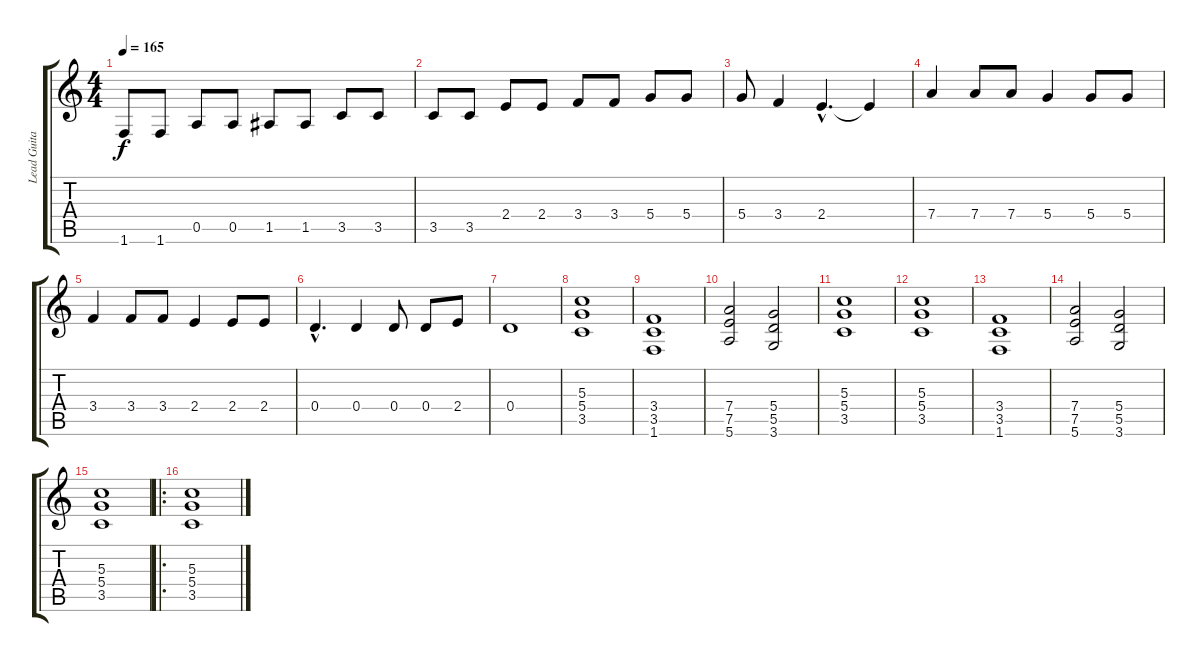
\track ("Lead Guitar" "Lead Guita") {instrument distortionguitar}
\staff {score tabs}
\tuning (E4 B3 G3 D3 A2 E2) {hide}
\ts (4 4)
\tempo 165
\clef g2
\ks c
1.6.8{dy f} 1.6.8 0.5.8 0.5.8 1.5.8 1.5.8 3.5.8 3.5.8 |
3.5.8 3.5.8 2.4.8 2.4.8 3.4.8 3.4.8 5.4.8 5.4.8 |
5.4.8 3.4.4 2.4{hac}.4{d} 2.4{t}.4 |
7.4.4 7.4.8 7.4.8 5.4.4 5.4.8 5.4.8 |
3.4.4 3.4.8 3.4.8 2.4.4 2.4.8 2.4.8 |
0.4{hac}.4{d} 0.4.4 0.4.8 0.4.8 2.4.8 |
0.4.1 |
(5.3 5.4 3.5).1 |
(3.4 3.5 1.6).1 |
(7.4 7.5 5.6).2 (5.4 5.5 3.6).2 |
(5.3 5.4 3.5).1 |
(5.3 5.4 3.5).1 |
(3.4 3.5 1.6).1 |
(7.4 7.5 5.6).2 (5.4 5.5 3.6).2 |
(5.3 5.4 3.5).1 |
\ro
(5.3 5.4 3.5).1
